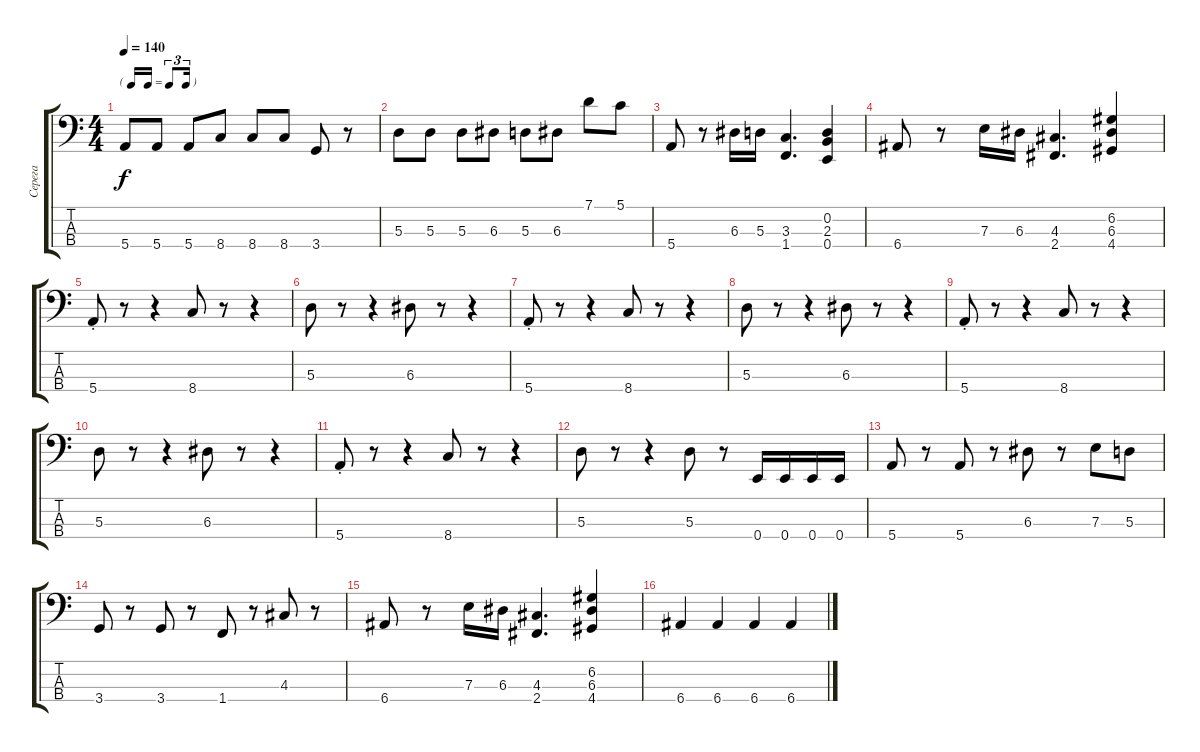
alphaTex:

\track ("Серега" "Серега") {instrument electricbasspick}
\staff {score tabs}
\tuning (G2 D2 A1 E1) {hide}
\ts (4 4)
\tf triplet16th
\tempo 140
\clef f4
\ks c
5.4.8{dy f} 5.4.8 5.4.8 8.4.8 8.4.8 8.4.8 3.4.8 r.8 |
5.3.8 5.3.8 5.3.8 6.3.8 5.3.8 6.3.8 7.1.8 5.1.8 |
5.4.8 r.8 6.3.16 5.3.16 (3.3 1.4).4{d} (0.2 2.3 0.4).4 |
6.4.8 r.8 7.3.16 6.3.16 (4.3 2.4).4{d} (6.2 6.3 4.4).4 |
5.4{st}.8 r.8 r.4 8.4.8 r.8 r.4 |
5.3.8 r.8 r.4 6.3.8 r.8 r.4 |
5.4{st}.8 r.8 r.4 8.4.8 r.8 r.4 |
5.3.8 r.8 r.4 6.3.8 r.8 r.4 |
5.4{st}.8 r.8 r.4 8.4.8 r.8 r.4 |
5.3.8 r.8 r.4 6.3.8 r.8 r.4 |
5.4{st}.8 r.8 r.4 8.4.8 r.8 r.4 |
5.3.8 r.8 r.4 5.3.8 r.8 0.4.16 0.4.16 0.4.16 0.4.16 |
5.4.8 r.8 5.4.8 r.8 6.3.8 r.8 7.3.8 5.3.8 |
3.4.8 r.8 3.4.8 r.8 1.4.8 r.8 4.3.8 r.8 |
6.4.8 r.8 7.3.16 6.3.16 (4.3 2.4).4{d} (6.2 6.3 4.4).4 |
6.4.4 6.4.4 6.4.4 6.4.4
